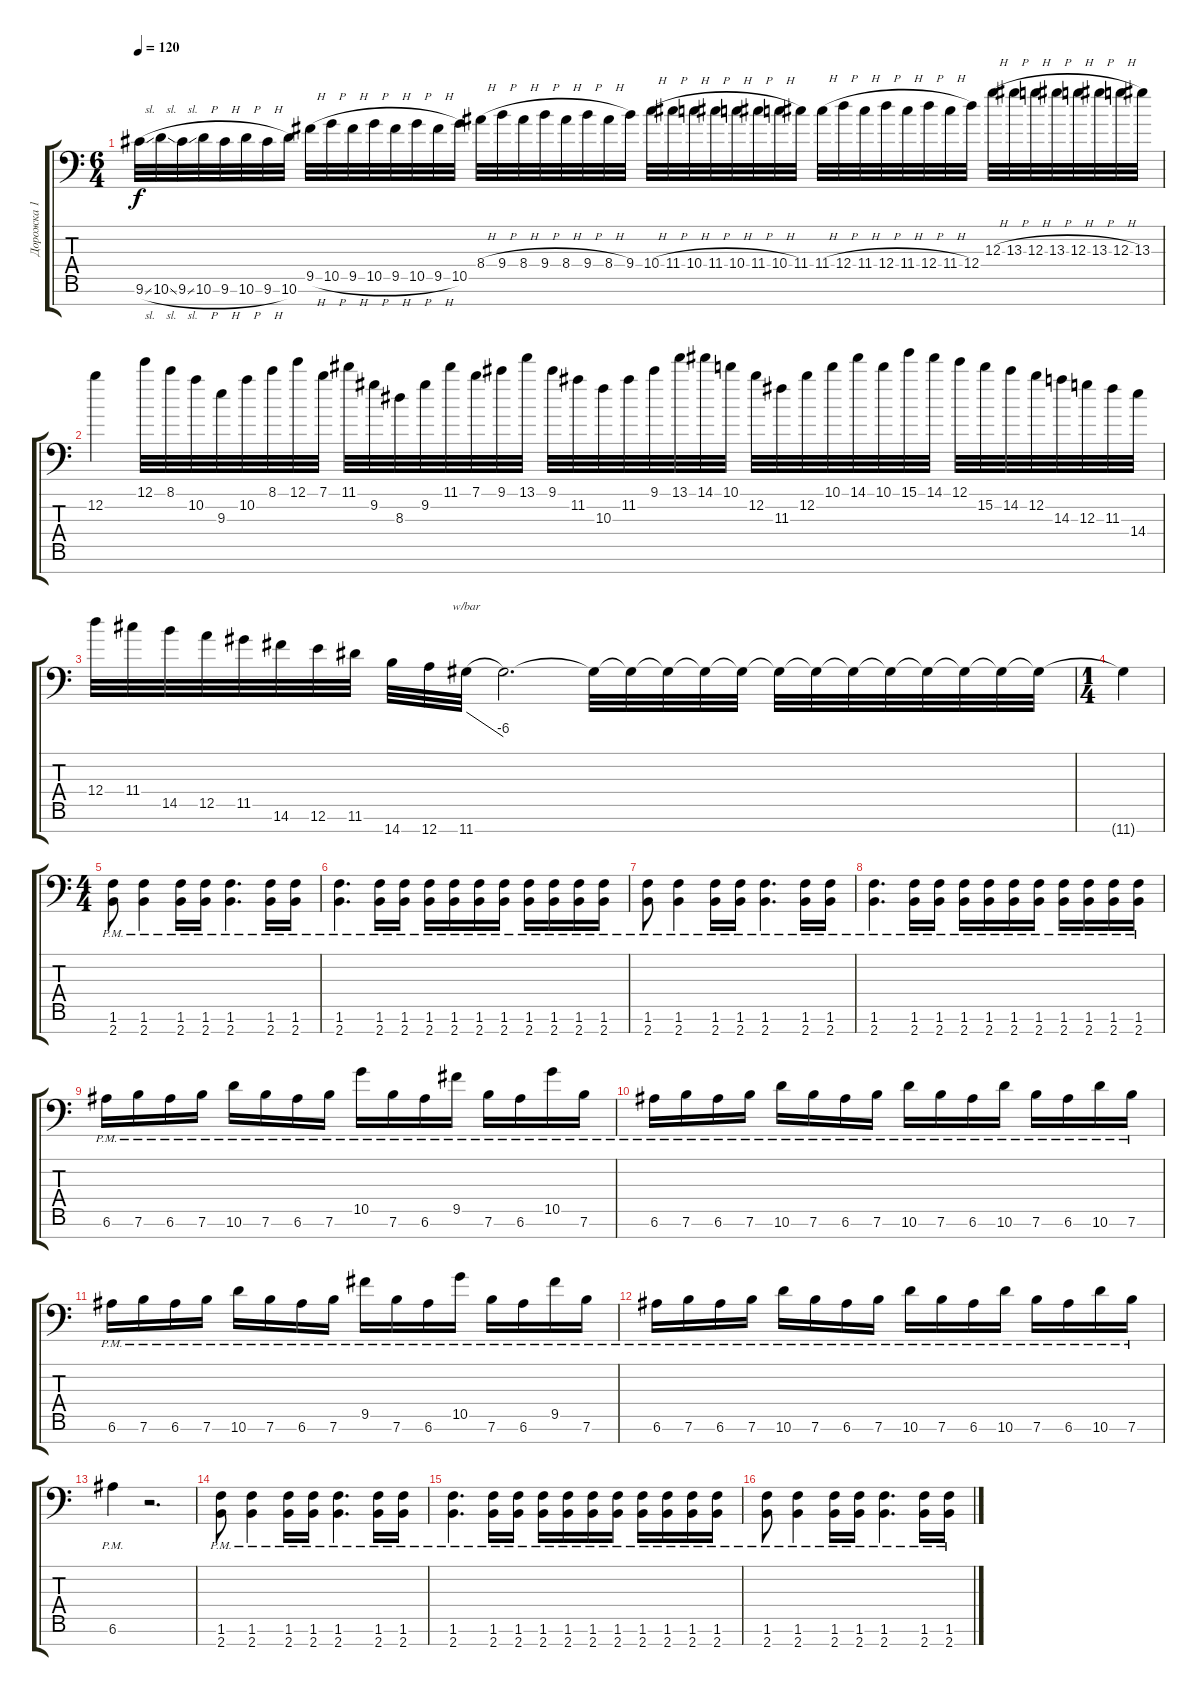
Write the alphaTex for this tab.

\track ("Дорожка 1" "Дорожка 1") {instrument distortionguitar}
\staff {score tabs}
\tuning (E4 B3 G3 D3 A2 E2 A1) {hide}
\ts (6 4)
\tempo 120
\clef f4
\ks c
9.6{sl}.32{dy f} 10.6{sl}.32 9.6{sl}.32 10.6{h}.32 9.6{h}.32 10.6{h}.32 9.6{h}.32 10.6.32 9.5{h}.32 10.5{h}.32 9.5{h}.32 10.5{h}.32 9.5{h}.32 10.5{h}.32 9.5{h}.32 10.5.32 8.4{h}.32 9.4{h}.32 8.4{h}.32 9.4{h}.32 8.4{h}.32 9.4{h}.32 8.4{h}.32 9.4.32 10.4{h}.32 11.4{h}.32 10.4{h}.32 11.4{h}.32 10.4{h}.32 11.4{h}.32 10.4{h}.32 11.4.32 11.4{h}.32 12.4{h}.32 11.4{h}.32 12.4{h}.32 11.4{h}.32 12.4{h}.32 11.4{h}.32 12.4.32 12.3{h}.32 13.3{h}.32 12.3{h}.32 13.3{h}.32 12.3{h}.32 13.3{h}.32 12.3{h}.32 13.3.32 |
12.2.4 12.1.32 8.1.32 10.2.32 9.3.32 10.2.32 8.1.32 12.1.32 7.1.32 11.1.32 9.2.32 8.3.32 9.2.32 11.1.32 7.1.32 9.1.32 13.1.32 9.1.32 11.2.32 10.3.32 11.2.32 9.1.32 13.1.32 14.1.32 10.1.32 12.2.32 11.3.32 12.2.32 10.1.32 14.1.32 10.1.32 15.1.32 14.1.32 12.1.32 15.2.32 14.2.32 12.2.32 14.3.32 12.3.32 11.3.32 14.4.32 |
12.4.32 11.4.32 14.5.32 12.5.32 11.5.32 14.6.32 12.6.32 11.6.32 14.7.32 12.7.32 11.7.32{tbe (dive default 0 0 60 -24)} 11.7{t}.2{d} 11.7{t}.32 11.7{t}.32 11.7{t}.32 11.7{t}.32 11.7{t}.32 11.7{t}.32 11.7{t}.32 11.7{t}.32 11.7{t}.32 11.7{t}.32 11.7{t}.32 11.7{t}.32 11.7{t}.32 |
\ts (1 4)
11.7{t}.4 |
\ts (4 4)
(1.6{pm} 2.7{pm}).8 (1.6{pm} 2.7{pm}).4 (1.6{pm} 2.7{pm}).16 (1.6{pm} 2.7{pm}).16 (1.6{pm} 2.7{pm}).4{d} (1.6{pm} 2.7{pm}).16 (1.6{pm} 2.7{pm}).16 |
(1.6{pm} 2.7{pm}).4{d} (1.6{pm} 2.7{pm}).16 (1.6{pm} 2.7{pm}).16 (1.6{pm} 2.7{pm}).16 (1.6{pm} 2.7{pm}).16 (1.6{pm} 2.7{pm}).16 (1.6{pm} 2.7{pm}).16 (1.6{pm} 2.7{pm}).16 (1.6{pm} 2.7{pm}).16 (1.6{pm} 2.7{pm}).16 (1.6{pm} 2.7{pm}).16 |
(1.6{pm} 2.7{pm}).8 (1.6{pm} 2.7{pm}).4 (1.6{pm} 2.7{pm}).16 (1.6{pm} 2.7{pm}).16 (1.6{pm} 2.7{pm}).4{d} (1.6{pm} 2.7{pm}).16 (1.6{pm} 2.7{pm}).16 |
(1.6{pm} 2.7{pm}).4{d} (1.6{pm} 2.7{pm}).16 (1.6{pm} 2.7{pm}).16 (1.6{pm} 2.7{pm}).16 (1.6{pm} 2.7{pm}).16 (1.6{pm} 2.7{pm}).16 (1.6{pm} 2.7{pm}).16 (1.6{pm} 2.7{pm}).16 (1.6{pm} 2.7{pm}).16 (1.6{pm} 2.7{pm}).16 (1.6{pm} 2.7{pm}).16 |
6.6{pm}.16 7.6{pm}.16 6.6{pm}.16 7.6{pm}.16 10.6{pm}.16 7.6{pm}.16 6.6{pm}.16 7.6{pm}.16 10.5{pm}.16 7.6{pm}.16 6.6{pm}.16 9.5{pm}.16 7.6{pm}.16 6.6{pm}.16 10.5{pm}.16 7.6{pm}.16 |
6.6{pm}.16 7.6{pm}.16 6.6{pm}.16 7.6{pm}.16 10.6{pm}.16 7.6{pm}.16 6.6{pm}.16 7.6{pm}.16 10.6{pm}.16 7.6{pm}.16 6.6{pm}.16 10.6{pm}.16 7.6{pm}.16 6.6{pm}.16 10.6{pm}.16 7.6{pm}.16 |
6.6{pm}.16 7.6{pm}.16 6.6{pm}.16 7.6{pm}.16 10.6{pm}.16 7.6{pm}.16 6.6{pm}.16 7.6{pm}.16 9.5{pm}.16 7.6{pm}.16 6.6{pm}.16 10.5{pm}.16 7.6{pm}.16 6.6{pm}.16 9.5{pm}.16 7.6{pm}.16 |
6.6{pm}.16 7.6{pm}.16 6.6{pm}.16 7.6{pm}.16 10.6{pm}.16 7.6{pm}.16 6.6{pm}.16 7.6{pm}.16 10.6{pm}.16 7.6{pm}.16 6.6{pm}.16 10.6{pm}.16 7.6{pm}.16 6.6{pm}.16 10.6{pm}.16 7.6{pm}.16 |
6.6{pm}.4 r.2{d} |
(1.6{pm} 2.7{pm}).8 (1.6{pm} 2.7{pm}).4 (1.6{pm} 2.7{pm}).16 (1.6{pm} 2.7{pm}).16 (1.6{pm} 2.7{pm}).4{d} (1.6{pm} 2.7{pm}).16 (1.6{pm} 2.7{pm}).16 |
(1.6{pm} 2.7{pm}).4{d} (1.6{pm} 2.7{pm}).16 (1.6{pm} 2.7{pm}).16 (1.6{pm} 2.7{pm}).16 (1.6{pm} 2.7{pm}).16 (1.6{pm} 2.7{pm}).16 (1.6{pm} 2.7{pm}).16 (1.6{pm} 2.7{pm}).16 (1.6{pm} 2.7{pm}).16 (1.6{pm} 2.7{pm}).16 (1.6{pm} 2.7{pm}).16 |
(1.6{pm} 2.7{pm}).8 (1.6{pm} 2.7{pm}).4 (1.6{pm} 2.7{pm}).16 (1.6{pm} 2.7{pm}).16 (1.6{pm} 2.7{pm}).4{d} (1.6{pm} 2.7{pm}).16 (1.6{pm} 2.7{pm}).16
